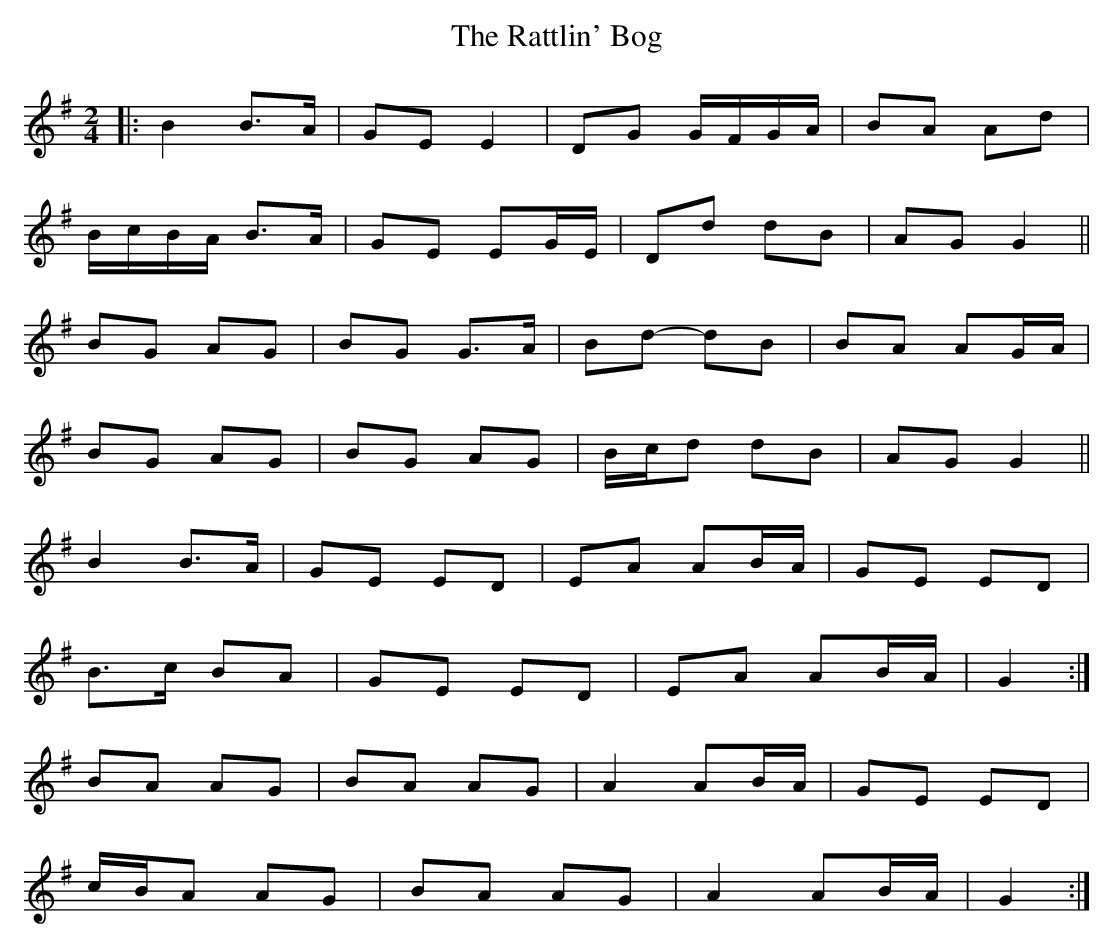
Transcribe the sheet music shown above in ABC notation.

X:1
T: The Rattlin' Bog
M: 2/4
L: 1/8
K: Gmaj
|:B2 B>A|GE E2|DG G/F/G/A/|BA Ad|
B/c/B/A/ B>A|GE EG/E/|Dd dB|AG G2||
BG AG|BG G>A|Bd- dB|BA AG/A/|
BG AG|BG AG|B/c/d dB|AG G2||
B2 B>A|GE ED|EA AB/A/|GE ED|
B>c BA|GE ED|EA AB/A/|G2:|
BA AG|BA AG|A2 AB/A/|GE ED|
c/B/A AG|BA AG|A2 AB/A/|G2:|
